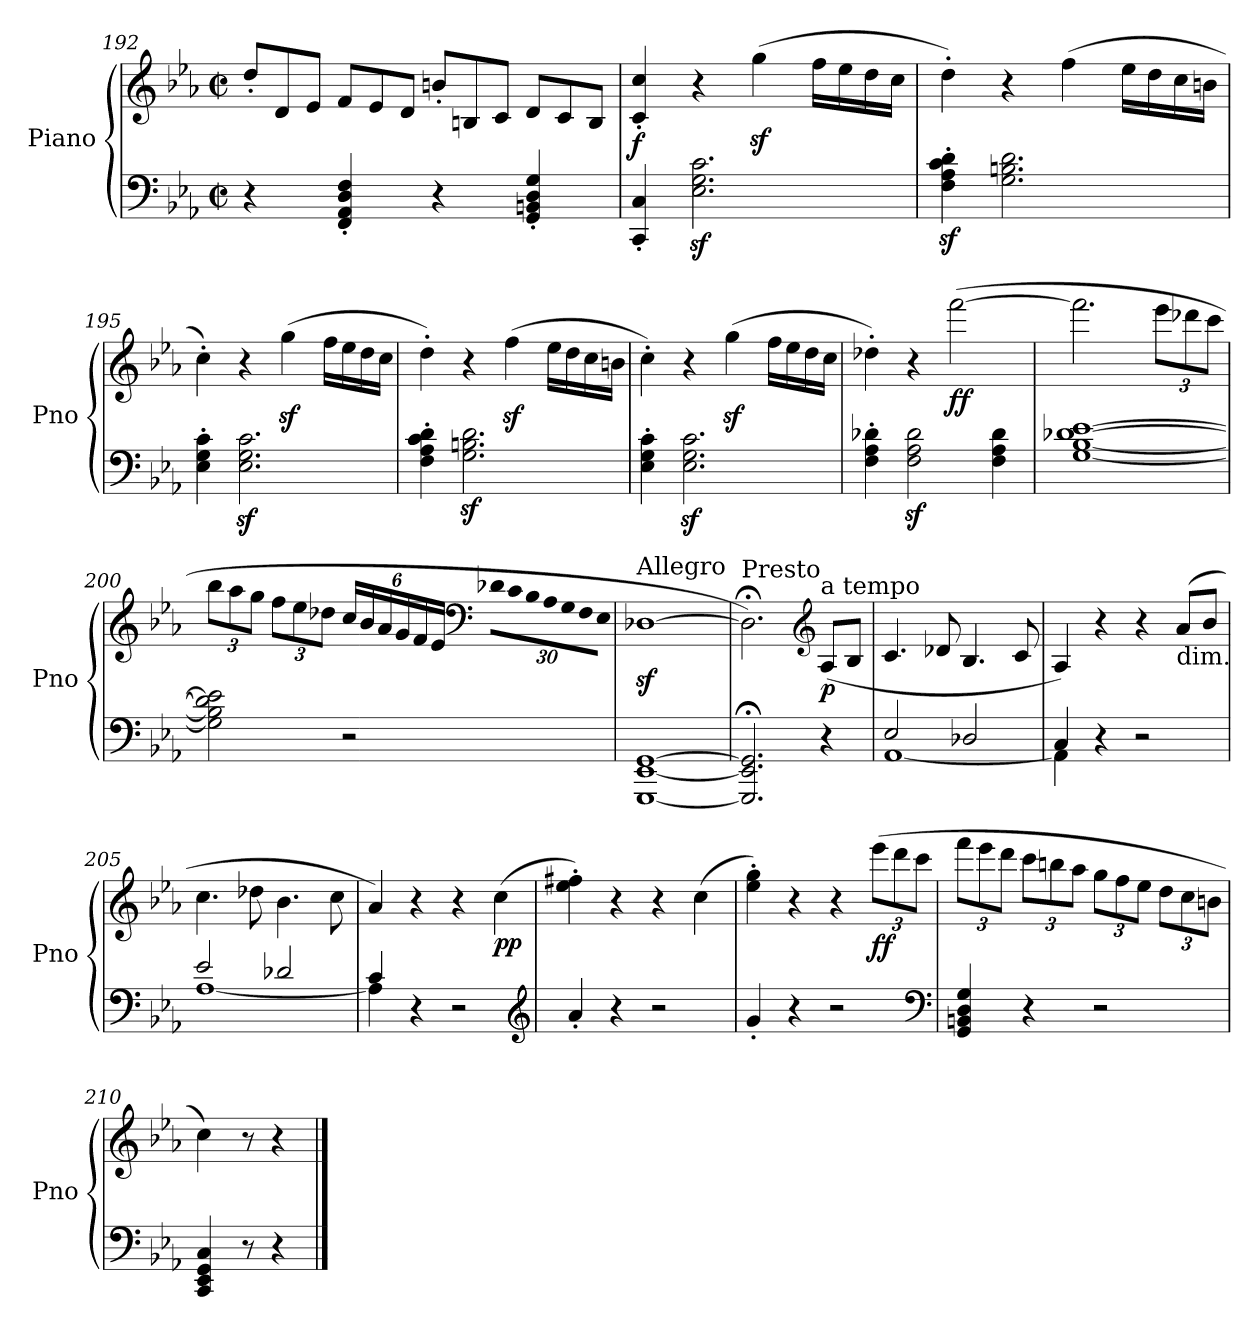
**kern	**kern	**dynam
*part1	*part1	*part1
*staff2	*staff1	*staff1/2
*I"Piano	*	*
*I'Pno	*	*
*clefF4	*clefG2	*
*k[b-e-a-]	*k[b-e-a-]	*
*E-:	*E-:	*
*M2/2	*M2/2	*
*met(c|)	*met(c|)	*
*	*Xtuplet	*
=192	=192	=192
4r	12dd'/L	.
.	12d/	.
.	12e-/J	.
4FF/' 4AA-/' 4D/' 4F/'	12f/L	.
.	12e-/	.
.	12d/J	.
4r	12bn'/L	.
.	12Bn/	.
.	12c/J	.
4GG/' 4BBn/' 4D/' 4G/'	12d/L	.
.	12c/	.
.	12B/J	.
!!LO:LB:g=z
=193	=193	=193
!	!	!LO:DY:b
4CC/' 4C/'	4c/' 4cc/'	f
2.E-\z< 2.G\z< 2.c\z<	4r	.
.	(4ggz<\	.
.	16ff\LL	.
.	16ee-\	.
.	16dd\	.
.	16cc\JJ	.
=194	=194	=194
4F\z<' 4A-\z<' 4c\z<' 4d\z<'	4dd'\)	.
2.G\ 2.Bn\ 2.d\	4r	.
.	(4ff\	.
.	16ee-\LL	.
.	16dd\	.
.	16cc\	.
.	16bn\JJ	.
=195	=195	=195
4E-\' 4G\' 4c\'	4cc'\)	.
2.E-\z< 2.G\z< 2.c\z<	4r	.
.	(4ggz<\	.
.	16ff\LL	.
.	16ee-\	.
.	16dd\	.
.	16cc\JJ	.
=196	=196	=196
4F\' 4A-\' 4c\' 4d\'	4dd'\)	.
2.G\z< 2.Bn\z< 2.d\z<	4r	.
.	(4ffz<\	.
.	16ee-\LL	.
.	16dd\	.
.	16cc\	.
.	16bn\JJ	.
=197	=197	=197
4E-\' 4G\' 4c\'	4cc'\)	.
2.E-\z< 2.G\z< 2.c\z<	4r	.
.	(4ggz<\	.
.	16ff\LL	.
.	16ee-\	.
.	16dd\	.
.	16cc\JJ	.
!!LO:PB:g=z
=198	=198	=198
4F\' 4A-\' 4d-X\'	4dd-X'\)	.
2F\z< 2A-\z< 2d-\z<	4r	.
!	!	!LO:DY:b
.	([2fff\	ff
4F\ 4A-\ 4d-\	.	.
!!LO:PB:g=z
=199	=199	=199
[1G [1B- [1d-X [1e-	2.fff\]	.
*	*tuplet	*
*	*Xbrackettup	*
.	12eee-\L	.
.	12ddd-X\	.
.	12ccc\J	.
=200	=200	=200
2G\] 2B-\] 2d-\] 2e-\]	12bb-\L	.
.	12aa-\	.
.	12gg\J	.
.	12ff\L	.
.	12ee-\	.
.	12dd-X\J	.
2r	24cc/LL	.
.	24b-/	.
.	24a-/	.
.	24g/	.
.	24f/	.
.	24e-/JJ	.
*	*clefF4	*
!	!LO:N:vis=16	!
.	480%17d-X\LL	.
!	!LO:N:vis=16	!
.	480%17c\	.
!	!LO:N:vis=16	!
.	480%17B-\	.
!	!LO:N:vis=16	!
.	480%17A-\	.
!	!LO:N:vis=16	!
.	480%17G\	.
!	!LO:N:vis=16	!
.	480%17F\	.
!	!LO:N:vis=16	!
.	480%17E-\JJ	.
.	480ryy	.
=201	=201	=201
!	!LO:TX:a:t=Allegro	!
[1GGG [1EE- [1GG	[1D-Xz<	.
=202	=202	=202
!	!LO:TX:a:t=Presto	!
2.GGG/];< 2.EE-/];< 2.GG/];<	2.D-;<\])	.
*	*clefG2	*
!	!LO:TX:a:t=a tempo	!
!	!	!LO:DY:b
4r	(8A-/L	p
.	8B-/J	.
=203	=203	=203
*^	*	*
2E-/	[1AA-	4.c/	.
.	.	8d-X/	.
2D-X/	.	4.B-/	.
.	.	8c/	.
!!LO:PB:g=z
=204	=204	=204	=204
4C/	4AA-\]	4A-/)	.
4r	2.ryy	4r	.
2r	.	4r	.
!	!	!LO:TX:b:t=dim.	!
.	.	(8a-/L	.
.	.	8b-/J	.
!!LO:PB:g=z
=205	=205	=205	=205
2e-/	[1A-	4.cc\	.
.	.	8dd-X\	.
2d-X/	.	4.b-\	.
.	.	8cc\	.
=206	=206	=206	=206
4c/	4A-\]	4a-/)	.
4r	2.ryy	4r	.
2r	.	4r	.
!	!	!	!LO:DY:b
.	.	(4cc\	pp
*v	*v	*	*
*clefG2	*	*
=207	=207	=207
4a-'/	4ee-\' 4ff#X\')	.
4r	4r	.
2r	4r	.
.	(4cc\	.
=208	=208	=208
4g'/	4ee-\' 4gg\')	.
4r	4r	.
2r	4r	.
!	!	!LO:DY:b
.	(12eee-\L	ff
.	12ddd\	.
.	12ccc\J	.
*clefF4	*	*
=209	=209	=209
4GG/ 4BBn/ 4D/ 4G/	12fff\L	.
.	12eee-\	.
.	12ddd\J	.
4r	12ccc\L	.
.	12bbn\	.
.	12aa-\J	.
2r	12gg\L	.
.	12ff\	.
.	12ee-\J	.
.	12dd\L	.
.	12cc\	.
.	12bn\J	.
!!LO:PB:g=z
=210	=210	=210
4CC/ 4EE-/ 4GG/ 4C/	4cc\)	.
8r	8r	.
4r	4r	.
==	==	==
*-	*-	*-
